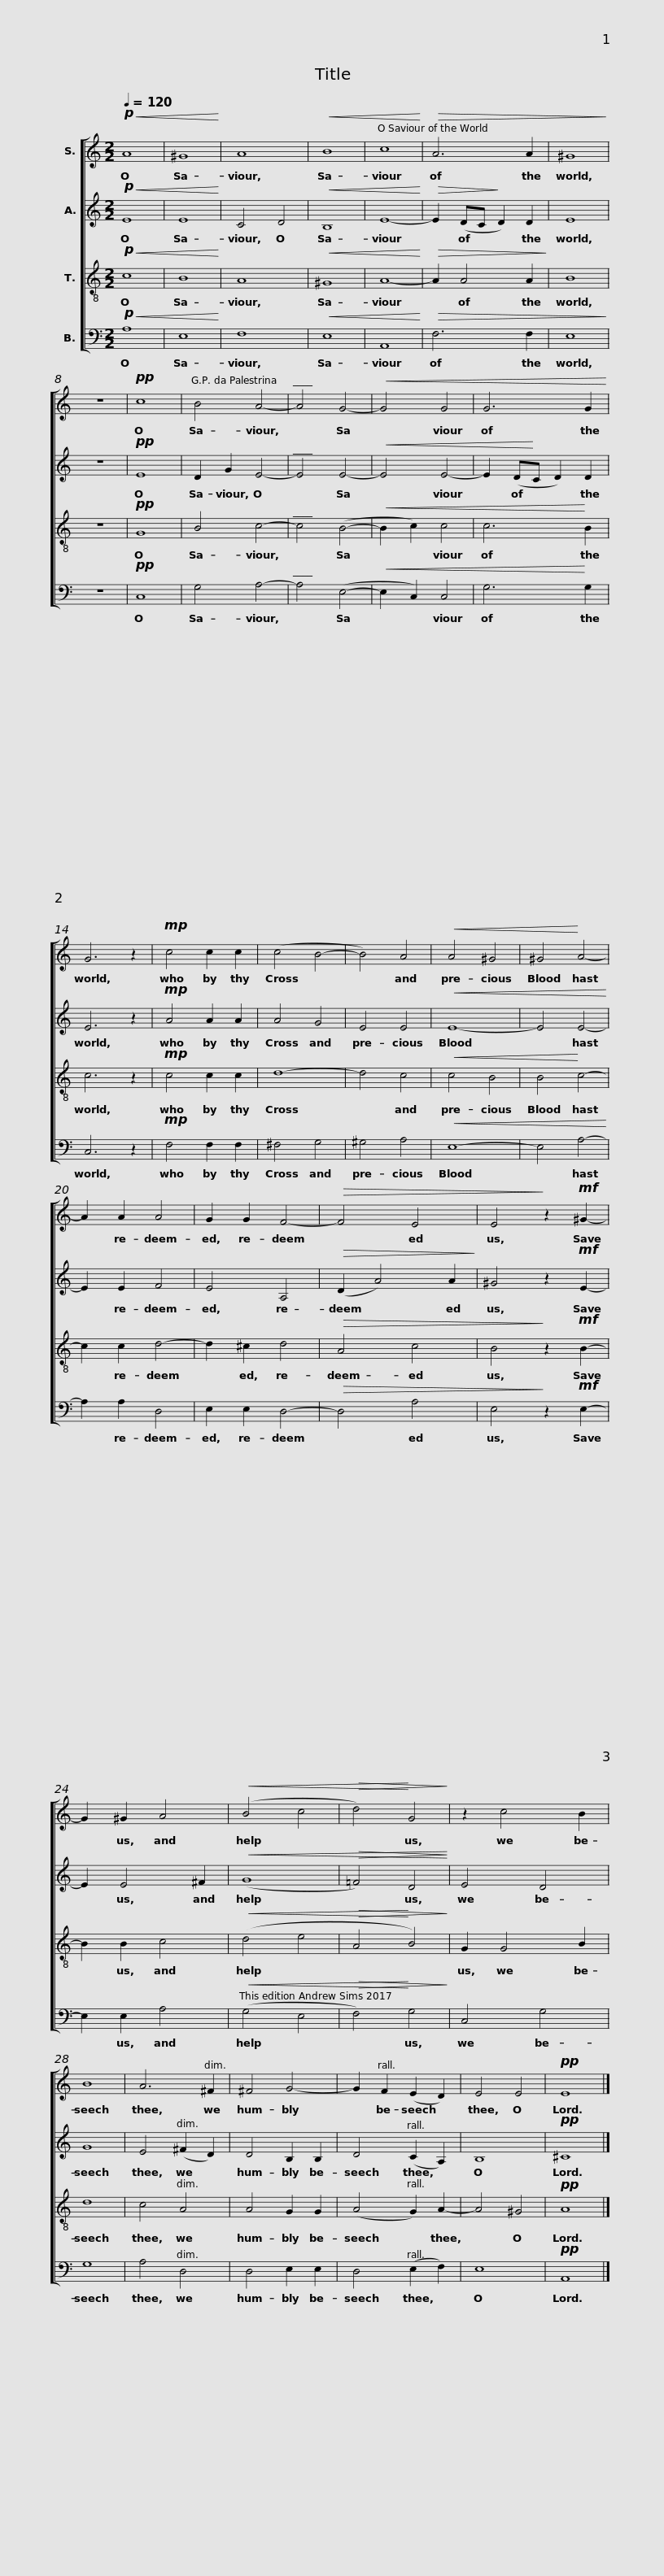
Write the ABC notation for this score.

X:1
%%score [ 1 2 3 4 ]
L:1/8
Q:1/4=120
M:2/2
I:linebreak $
K:C
V:1 treble
V:2 treble
V:3 treble-8
V:4 bass
V:1
!p!!<(! A8 | ^G8!<)! | A8 |!<(! B8 | c8!<)! | %5
!>(! A6 A2 | ^G8!>)! | z8 |!pp! c8 | B4 A4- |$ %10
 A4 G4- |!<(! G4 G4 | G6 G2!<)! | G6 z2 |!mp! c4 c2 c2 | %15
 (c4 B4- | B4) A4 |$!<(! A4 ^G4 | ^G4!<)! A4- | A2 A2 A4 | %20
 G2 G2 F4- |!>(! F4 E4 | E4!>)! z2!mf! ^G2- | G2 ^G2 A4 |$!<(! (B4 c4 | %25
!>(! d4)!<)! G4!>)! | z2 c4 B2 | B8 | A6 ^F2 | ^F4 G4- | %30
 G2 F2 (E2 D2) | E4 E4 |!pp! E8 |] %33
V:2
!p!!<(! E8 | E8!<)! | C4 D4 |!<(! B,8 | E8-!<)! | %5
!>(! E2 (DC!>)! D2) D2 | E8 | z8 |!pp! E8 | D2 G2 E4- |$ %10
 E4 E4- |!<(! E4 E4- | E2 (D!<)!C D2) D2 | E6 z2 |!mp! A4 A2 A2 | %15
 A4 G4 | E4 E4 |$!<(! E8- | E4 E4-!<)! | E2 E2 F4 | %20
 E4 A,4 |!>(! (D2 A4) A2!>)! | ^G4 z2!mf! E2- | E2 E4 ^F2 |$!<(! (G8 | %25
!>(! !courtesy!=F4) D4!<)!!>)! | E4 D4 | G8 | E4 (^F2 D2) | D4 B,2 B,2 | %30
 D4 (C2 A,2) | B,8 |!pp! ^C8 |] %33
V:3
!p!!<(! c8 | B8!<)! | A8 |!<(! ^G8 | A8-!<)! | %5
!>(! A2 A4 A2!>)! | B8 | z8 |!pp! G8 | B4 c4- |$ %10
 c4 (B4- |!<(! B2 c2) c4 | c6!<)! B2 | c6 z2 |!mp! c4 c2 c2 | %15
 d8- | d4 c4 |$!<(! c4 B4 | B4!<)! c4- | c2 c2 d4- | %20
 d2 ^c2 d4 |!>(! A4 c4 | B4!>)! z2!mf! B2- | B2 B2 c4 |$!<(! (d4 e4 | %25
!>(! A4!<)! B4)!>)! | G2 G4 B2 | d8 | c4 A4 | A4 G2 G2 | %30
 (A4 G2) A2- | A4 ^G4 |!pp! A8 |] %33
V:4
!p!!<(! A,8 | E,8!<)! | F,8 |!<(! E,8 | A,,8!<)! | %5
!>(! F,6 F,2 | E,8!>)! | z8 |!pp! C,8 | G,4 A,4- |$ %10
 A,4 (E,4- |!<(! E,2 C,2) C,4 | G,6!<)! G,2 | C,6 z2 |!mp! F,4 F,2 F,2 | %15
 ^F,4 G,4 | ^G,4 A,4 |$!<(! E,8- | E,4 A,4-!<)! | A,2 A,2 D,4 | %20
 E,2 E,2 D,4- |!>(! D,4 A,4 | E,4!>)! z2!mf! E,2- | E,2 E,2 A,4 |$!<(! (G,4 E,4 | %25
!>(! F,4)!<)! G,4!>)! | C,4 G,4 | G,8 | A,4 D,4 | D,4 E,2 E,2 | %30
 D,4 (E,2 F,2) | E,8 |!pp! A,,8 |] %33
